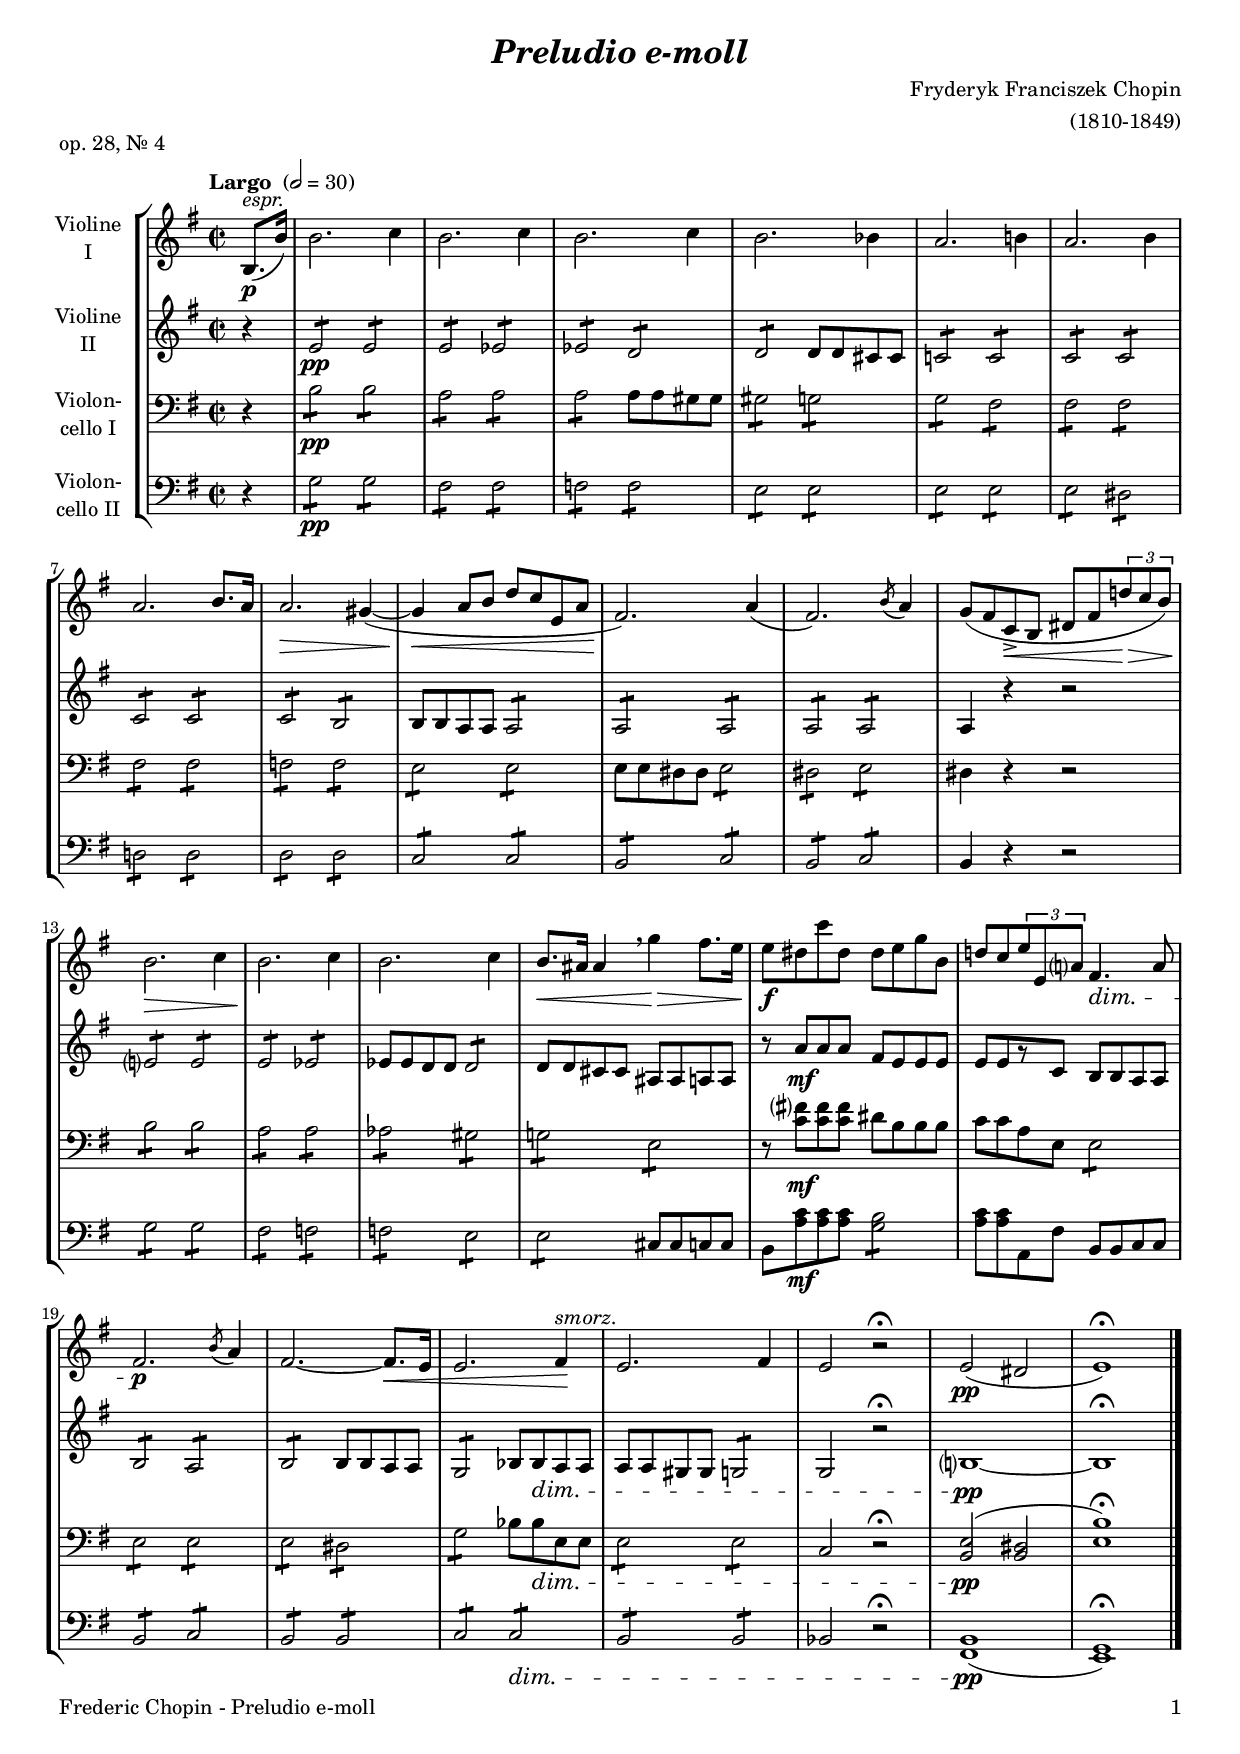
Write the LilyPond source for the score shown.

\version "2.24.1"
\include "deutsch.ly"

#(set-global-staff-size 18)

\header {
  title     = \markup \bold \italic "Preludio e-moll"
  composer  = "Fryderyk Franciszek Chopin"
  arranger  = "(1810-1849)"
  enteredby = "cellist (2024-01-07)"
  piece     = "op. 28, Nr. 4"
}

voiceconsts = {
  \key e \minor
  \time 2/2
  \clef "treble"
%  \numericTimeSignature
  \compressEmptyMeasures
  % Set default beaming for all staves
%  \set Timing.beamExceptions = #'()
%  \set Timing.baseMoment     = #(ly:make-moment 1 4)
%  \set Timing.beatStructure  = #'(1 1 1)
  \tempo "Largo " 2=30
}

mist = "string ensemble 1"
mivl = "violin"
miba = "cello"
mipz = "pizzicato strings"

espr = \markup \italic "espr."
smor = \markup \italic "smorz."

va = \relative c' {
  \voiceconsts

  \partial 4 h8.(\p^\espr h'16)
  h2. c4
  h2. c4
  h2. c4

  h2. b4
  a2. h!4
  a2. h4
  a2. h8. a16

  a2.\> gis4(~
  gis\!\< a8 h d c e, a
  fis2.)\! a4(
  fis2.) \acciaccatura h8 a4

  g8( fis c->\< h dis fis \tuplet 3/2 4 { d'!\!\> c h })
  h2.\> c4
  h2.\! c4
  h2. c4

  h8.\< ais16 ais4 \breathe g'\!\> fis8. e16
  e8\!\f dis c' dis, dis e g h,
  d! c \tuplet 3/2 4 { e e, a? } fis4.\dim a8
  fis2.\p \acciaccatura h8 a4

  fis2.~ fis8.\< e16
  e2. fis4\!^\smor
  e2. fis4
  e2 r\fermata
  e(\pp dis
  e1)\fermata \bar "|."
}

vb = \relative c' {
  \voiceconsts
  
  \partial 4 r4
  \repeat tremolo 4 e8\pp \repeat tremolo 4 e
  \repeat tremolo 4 e \repeat tremolo 4 es
  \repeat tremolo 4 es \repeat tremolo 4 d

  \repeat tremolo 4 d d d cis cis
  \repeat tremolo 4 c! \repeat tremolo 4 c
  \repeat tremolo 4 c \repeat tremolo 4 c
  \repeat tremolo 4 c \repeat tremolo 4 c

  \repeat tremolo 4 c \repeat tremolo 4 h
  h h a a \repeat tremolo 4 a
  \repeat tremolo 4 a \repeat tremolo 4 a
  \repeat tremolo 4 a \repeat tremolo 4 a

  a4 r r2
  \repeat tremolo 4 e'?8 \repeat tremolo 4 e
  \repeat tremolo 4 e \repeat tremolo 4 es
  es es d d \repeat tremolo 4 d

  d d cis cis ais ais a a
  r a'\mf a a fis e e e
  e[ e r c] h h a a
  \repeat tremolo 4 h \repeat tremolo 4 a

  \repeat tremolo 4 h h h a a
  \repeat tremolo 4 g b b\dim a a
  a a gis gis \repeat tremolo 4 g
  g2 r\fermata
  h?1~\pp
  h\fermata \bar "|."
}

vc = \relative c' {
  \voiceconsts
  \clef "bass"
  
  \partial 4 r4
  \repeat tremolo 4 h8\pp \repeat tremolo 4 h
  \repeat tremolo 4 a \repeat tremolo 4 a
  \repeat tremolo 4 a a a gis gis

  \repeat tremolo 4 gis \repeat tremolo 4 g
  \repeat tremolo 4 g \repeat tremolo 4 fis
  \repeat tremolo 4 fis \repeat tremolo 4 fis
  \repeat tremolo 4 fis \repeat tremolo 4 fis

  
  \repeat tremolo 4 f! \repeat tremolo 4 f
  \repeat tremolo 4 e \repeat tremolo 4 e
  e e dis dis \repeat tremolo 4 e
  \repeat tremolo 4 dis \repeat tremolo 4 e

  dis4 r r2
  \repeat tremolo 4 h'8 \repeat tremolo 4 h
  \repeat tremolo 4 a \repeat tremolo 4 a
  \repeat tremolo 4 as \repeat tremolo 4 gis

  \repeat tremolo 4 g! \repeat tremolo 4 e
  r <c' fis?>\mf <c fis> <c fis> dis h h h
  c c a e \repeat tremolo 4 e
  \repeat tremolo 4 e \repeat tremolo 4 e

  \repeat tremolo 4 e \repeat tremolo 4 dis
  \repeat tremolo 4 g b b\dim e, e
  \repeat tremolo 4 e \repeat tremolo 4 e
  c2 r\fermata
  <h e>(\pp <h dis>
  <e h'>1)\fermata \bar "|."
}

vd = \relative c' {
  \voiceconsts
  \clef "bass"
  
  \partial 4 r4
  \repeat tremolo 4 g8\pp \repeat tremolo 4 g
  \repeat tremolo 4 fis \repeat tremolo 4 fis
  \repeat tremolo 4 f \repeat tremolo 4 f

  \repeat tremolo 4 e \repeat tremolo 4 e
  \repeat tremolo 4 e \repeat tremolo 4 e
  \repeat tremolo 4 e \repeat tremolo 4 dis
  \repeat tremolo 4 d! \repeat tremolo 4 d

  \repeat tremolo 4 d \repeat tremolo 4 d
  \repeat tremolo 4 c \repeat tremolo 4 c
  \repeat tremolo 4 h \repeat tremolo 4 c
  \repeat tremolo 4 h \repeat tremolo 4 c

  h4 r r2
  \repeat tremolo 4 g'8 \repeat tremolo 4 g
  \repeat tremolo 4 fis \repeat tremolo 4 f
  \repeat tremolo 4 f \repeat tremolo 4 e

  \repeat tremolo 4 e cis cis c c
  h <a' c>\mf <a c> <a c> \repeat tremolo 4 <g h>
  <a c> <a c> a, fis' h, h c c
  \repeat tremolo 4 h \repeat tremolo 4 c

  \repeat tremolo 4 h \repeat tremolo 4 h
  \repeat tremolo 4 c \repeat tremolo 4 c\dim
  \repeat tremolo 4 h \repeat tremolo 4 h
  b2 r\fermata
  <fis h>1(\pp
  <e g>1)\fermata \bar "|."
}


music = \new StaffGroup <<
      \new Staff {
	\set Staff.midiInstrument = \mivl
	\set Staff.instrumentName = \markup \center-column { "Violine" "I" }
	\transpose e e { \va }
      }

      \new Staff {
	\set Staff.midiInstrument = \mivl
	\set Staff.instrumentName = \markup \center-column { "Violine" "II" }
	\transpose e e { \vb }
      }

      \new Staff {
	\set Staff.midiInstrument = \miba
	\set Staff.instrumentName = \markup \center-column { "Violon-" "cello I" }
	\transpose e e { \vc }
      }

      \new Staff {
	\set Staff.midiInstrument = \miba
	\set Staff.instrumentName = \markup \center-column { "Violon-" "cello II" }
	\transpose e e { \vd }
      }
>>

\book {
  \paper {
    print-page-number = ##t
    print-first-page-number = ##t
    ragged-last-bottom = ##f
    oddHeaderMarkup = \markup \null
    evenHeaderMarkup = \markup \null
    oddFooterMarkup = \markup {
      \fill-line {
        \if \should-print-page-number
        "Frederic Chopin - Preludio e-moll" \fromproperty #'page:page-number-string
      }
    }
    evenFooterMarkup = \oddFooterMarkup
  } \score {
    \music
    \layout {}
  }

  \score {
    \unfoldRepeats \music

    \midi {
      \context {
        \Score
      }
    }
  }
}